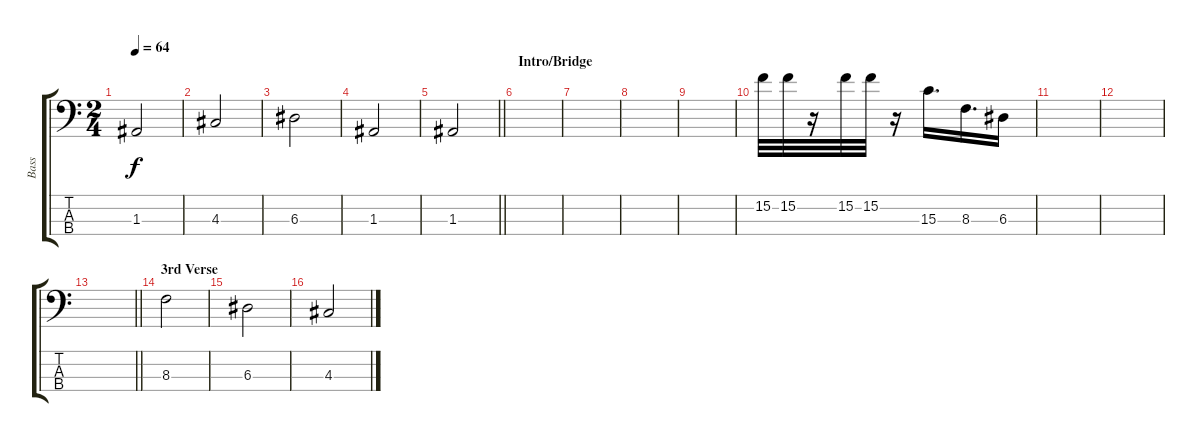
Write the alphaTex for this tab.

\track ("Bass" "Bass") {instrument electricbassfinger}
\staff {score tabs}
\tuning (G2 D2 A1 E1) {hide}
\ts (2 4)
\tempo 64
\clef f4
\ks c
1.3.2{dy f} |
4.3.2 |
6.3.2 |
1.3.2 |
\barLineRight lightlight
1.3.2 |
\section ("" "Intro/Bridge")
|
|
|
|
15.2.32 15.2.32 r.16 15.2.32 15.2.32 r.16 15.3.16{d} 8.3.16{d} 6.3.16 |
|
|
\barLineRight lightlight
|
\section ("" "3rd Verse")
8.3.2 |
6.3.2 |
4.3.2
